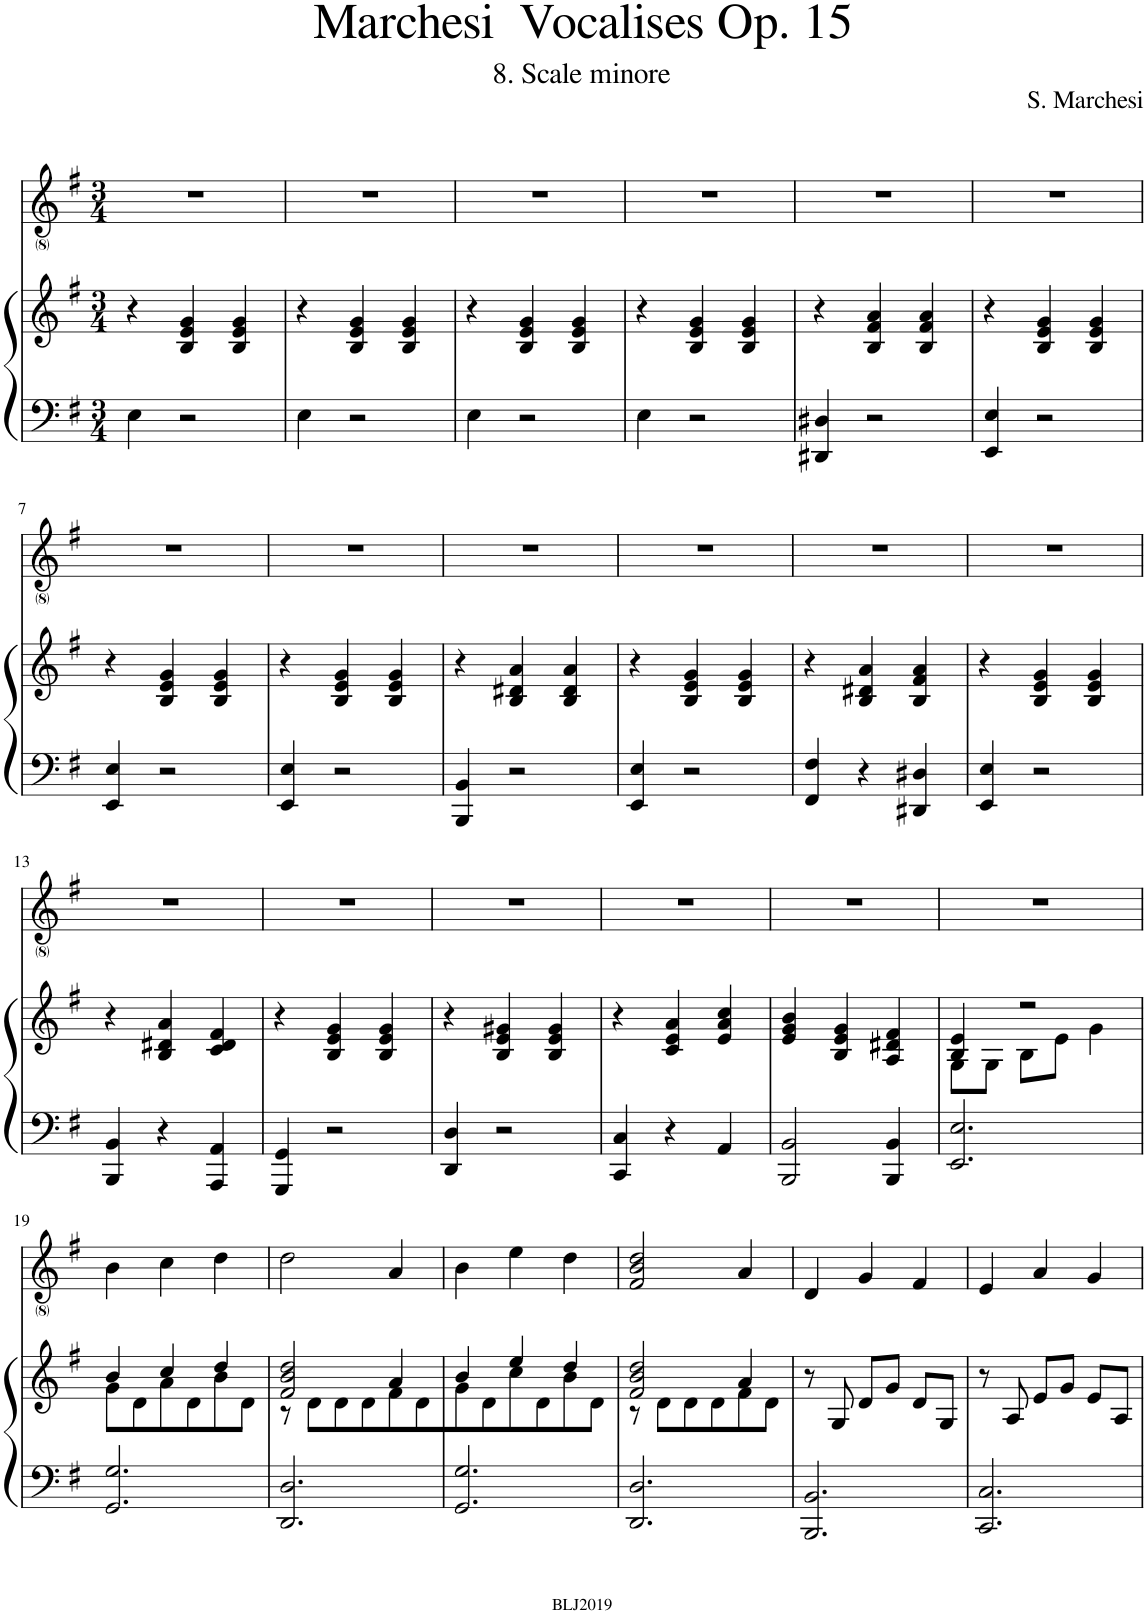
**kern	**kern	**kern
*part2	*part2	*part1
*staff3	*staff2	*staff1
*I"Piano	*	*I"Voice
*I'Pno	*	*
*clefF4	*clefG2	*clefG2
*k[f#]	*k[f#]	*k[f#]
*M3/4	*M3/4	*M3/4
=1	=1	=1
4E\	4r	2.r
2r	4B/ 4e/ 4g/	.
.	4B/ 4e/ 4g/	.
=2	=2	=2
4E\	4r	2.r
2r	4B/ 4e/ 4g/	.
.	4B/ 4e/ 4g/	.
=3	=3	=3
4E\	4r	2.r
2r	4B/ 4e/ 4g/	.
.	4B/ 4e/ 4g/	.
=4	=4	=4
4E\	4r	2.r
2r	4B/ 4e/ 4g/	.
.	4B/ 4e/ 4g/	.
=5	=5	=5
4DD#X/ 4D#X/	4r	2.r
2r	4B/ 4f#/ 4a/	.
.	4B/ 4f#/ 4a/	.
=6	=6	=6
4EE/ 4E/	4r	2.r
2r	4B/ 4e/ 4g/	.
.	4B/ 4e/ 4g/	.
!!LO:LB:g=z
=7	=7	=7
4EE/ 4E/	4r	2.r
2r	4B/ 4e/ 4g/	.
.	4B/ 4e/ 4g/	.
=8	=8	=8
4EE/ 4E/	4r	2.r
2r	4B/ 4e/ 4g/	.
.	4B/ 4e/ 4g/	.
=9	=9	=9
4BBB/ 4BB/	4r	2.r
2r	4B/ 4d#X/ 4a/	.
.	4B/ 4d#/ 4a/	.
=10	=10	=10
4EE/ 4E/	4r	2.r
2r	4B/ 4e/ 4g/	.
.	4B/ 4e/ 4g/	.
=11	=11	=11
4FF#/ 4F#/	4r	2.r
4r	4B/ 4d#X/ 4a/	.
4DD#X/ 4D#X/	4B/ 4f#/ 4a/	.
=12	=12	=12
4EE/ 4E/	4r	2.r
2r	4B/ 4e/ 4g/	.
.	4B/ 4e/ 4g/	.
!!LO:LB:g=z
=13	=13	=13
4BBB/ 4BB/	4r	2.r
4r	4B/ 4d#X/ 4a/	.
4AAA/ 4AA/	4c/ 4d#/ 4f#/	.
=14	=14	=14
4GGG/ 4GG/	4r	2.r
2r	4B/ 4e/ 4g/	.
.	4B/ 4e/ 4g/	.
=15	=15	=15
4DD/ 4D/	4r	2.r
2r	4B/ 4e/ 4g#X/	.
.	4B/ 4e/ 4g#/	.
=16	=16	=16
4CC/ 4C/	4r	2.r
4r	4c/ 4e/ 4a/	.
4AA/	4e/ 4a/ 4cc/	.
=17	=17	=17
2BBB/ 2BB/	4e/ 4g/ 4b/	2.r
.	4B/ 4e/ 4g/	.
4BBB/ 4BB/	4A/ 4d#X/ 4f#/	.
=18	=18	=18
*	*^	*
2.EE/ 2.E/	4B/ 4e/	8G\L	2.r
.	.	8G\J	.
.	2r	8B\L	.
.	.	8e\J	.
.	.	4g\	.
!!LO:LB:g=z
=19	=19	=19	=19
2.GG/ 2.G/	4b/	8g\L	4b\
.	.	8d\	.
.	4cc/	8a\	4cc\
.	.	8d\	.
.	4dd/	8b\	4dd\
.	.	8d\J	.
=20	=20	=20	=20
2.DD/ 2.D/	2f#/ 2b/ 2dd/	8r	2dd\
.	.	8d\L	.
.	.	8d\	.
.	.	8d\	.
.	4a/	8f#\	4a/
.	.	8d\	.
=21	=21	=21	=21
2.GG/ 2.G/	4b/	8g\	4b\
.	.	8d\	.
.	4ee/	8cc\	4ee\
.	.	8d\	.
.	4dd/	8b\	4dd\
.	.	8d\J	.
=22	=22	=22	=22
2.DD/ 2.D/	2f#/ 2b/ 2dd/	8r	2f#/ 2b/ 2dd/
.	.	8d\L	.
.	.	8d\	.
.	.	8d\	.
.	4a/	8f#\	4a/
.	.	8d\J	.
*	*v	*v	*
=23	=23	=23
2.BBB/ 2.BB/	8r	4d/
.	8G/	.
.	8d/L	4g/
.	8g/J	.
.	8d/L	4f#/
.	8G/J	.
=24	=24	=24
2.CC/ 2.C/	8r	4e/
.	8A/	.
.	8e/L	4a/
.	8g/J	.
.	8e/L	4g/
.	8A/J	.
=	=	=
*-	*-	*-
